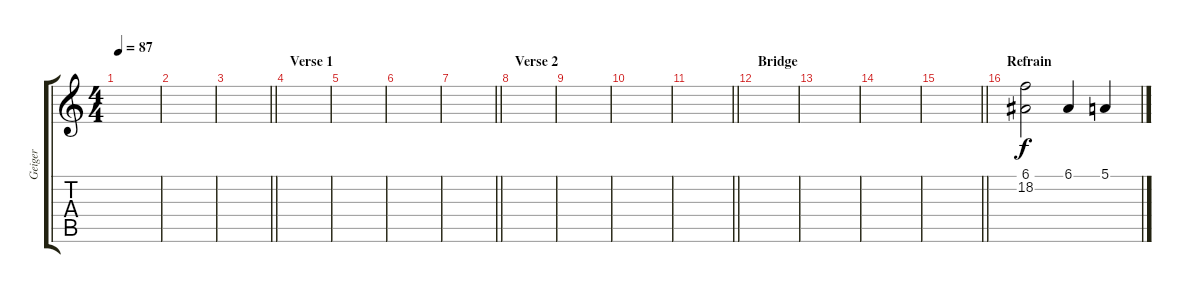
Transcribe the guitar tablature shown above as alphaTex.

\track ("Geiger" "Geiger") {instrument stringensemble2 bank 1}
\staff {score tabs}
\tuning (E4 B3 G3 D3 A2 E2) {hide}
\ts (4 4)
\tempo 87
\clef g2
\ks c
|
|
\barLineRight lightlight
|
\section ("" "Verse 1")
|
|
|
\barLineRight lightlight
|
\section ("" "Verse 2")
|
|
|
\barLineRight lightlight
|
\section ("" "Bridge")
|
|
|
\barLineRight lightlight
|
\section ("" "Refrain")
(6.1 18.2).2{volume 16} 6.1.4 5.1.4
